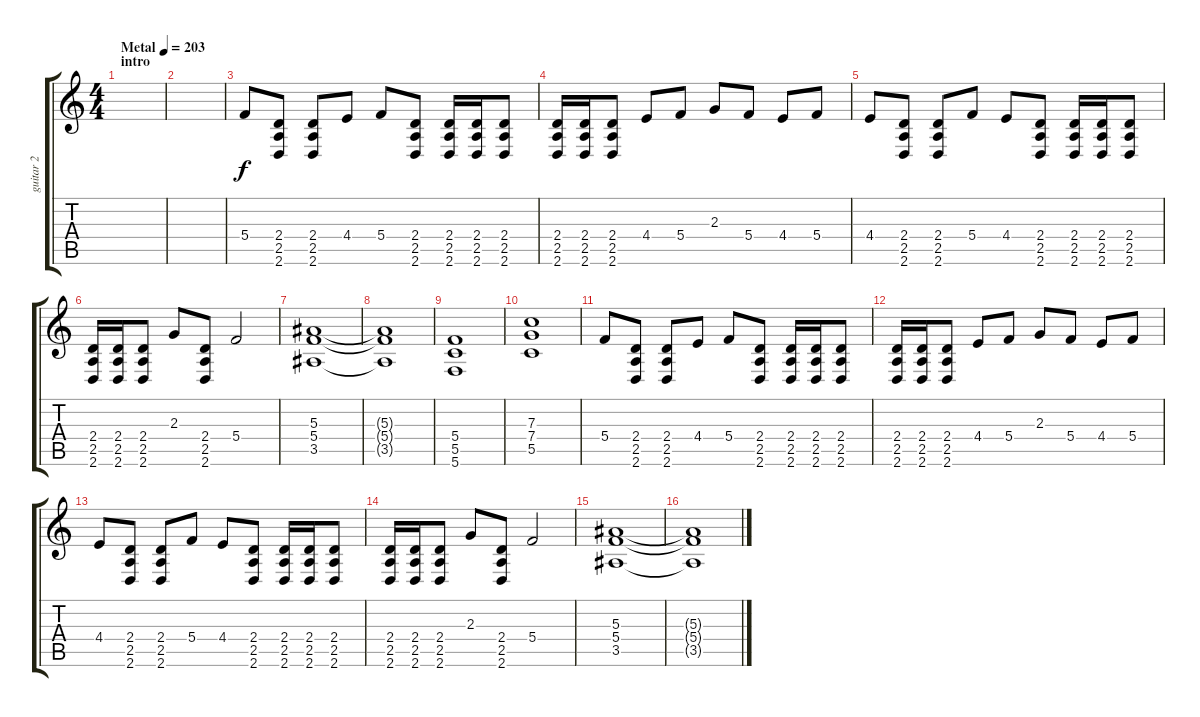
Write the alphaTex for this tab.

\track ("guitar 2" "guitar 2") {instrument distortionguitar}
\staff {score tabs}
\tuning (D4 A3 F3 C3 G2 C2) {hide}
\ts (4 4)
\section ("" "intro")
\tempo (203 "Metal")
\clef g2
\ks c
|
|
5.4.8 (2.4 2.5 2.6).8 (2.4 2.5 2.6).8 4.4.8 5.4.8 (2.4 2.5 2.6).8 (2.4 2.5 2.6).16 (2.4 2.5 2.6).16 (2.4 2.5 2.6).8 |
(2.4 2.5 2.6).16 (2.4 2.5 2.6).16 (2.4 2.5 2.6).8 4.4.8 5.4.8 2.3.8 5.4.8 4.4.8 5.4.8 |
4.4.8 (2.4 2.5 2.6).8 (2.4 2.5 2.6).8 5.4.8 4.4.8 (2.4 2.5 2.6).8 (2.4 2.5 2.6).16 (2.4 2.5 2.6).16 (2.4 2.5 2.6).8 |
(2.4 2.5 2.6).16 (2.4 2.5 2.6).16 (2.4 2.5 2.6).8 2.3.8 (2.4 2.5 2.6).8 5.4.2 |
(5.3 5.4 3.5).1 |
(5.3{t} 5.4{t} 3.5{t}).1 |
(5.4 5.5 5.6).1 |
(7.3 7.4 5.5).1 |
5.4.8 (2.4 2.5 2.6).8 (2.4 2.5 2.6).8 4.4.8 5.4.8 (2.4 2.5 2.6).8 (2.4 2.5 2.6).16 (2.4 2.5 2.6).16 (2.4 2.5 2.6).8 |
(2.4 2.5 2.6).16 (2.4 2.5 2.6).16 (2.4 2.5 2.6).8 4.4.8 5.4.8 2.3.8 5.4.8 4.4.8 5.4.8 |
4.4.8 (2.4 2.5 2.6).8 (2.4 2.5 2.6).8 5.4.8 4.4.8 (2.4 2.5 2.6).8 (2.4 2.5 2.6).16 (2.4 2.5 2.6).16 (2.4 2.5 2.6).8 |
(2.4 2.5 2.6).16 (2.4 2.5 2.6).16 (2.4 2.5 2.6).8 2.3.8 (2.4 2.5 2.6).8 5.4.2 |
(5.3 5.4 3.5).1 |
(5.3{t} 5.4{t} 3.5{t}).1
